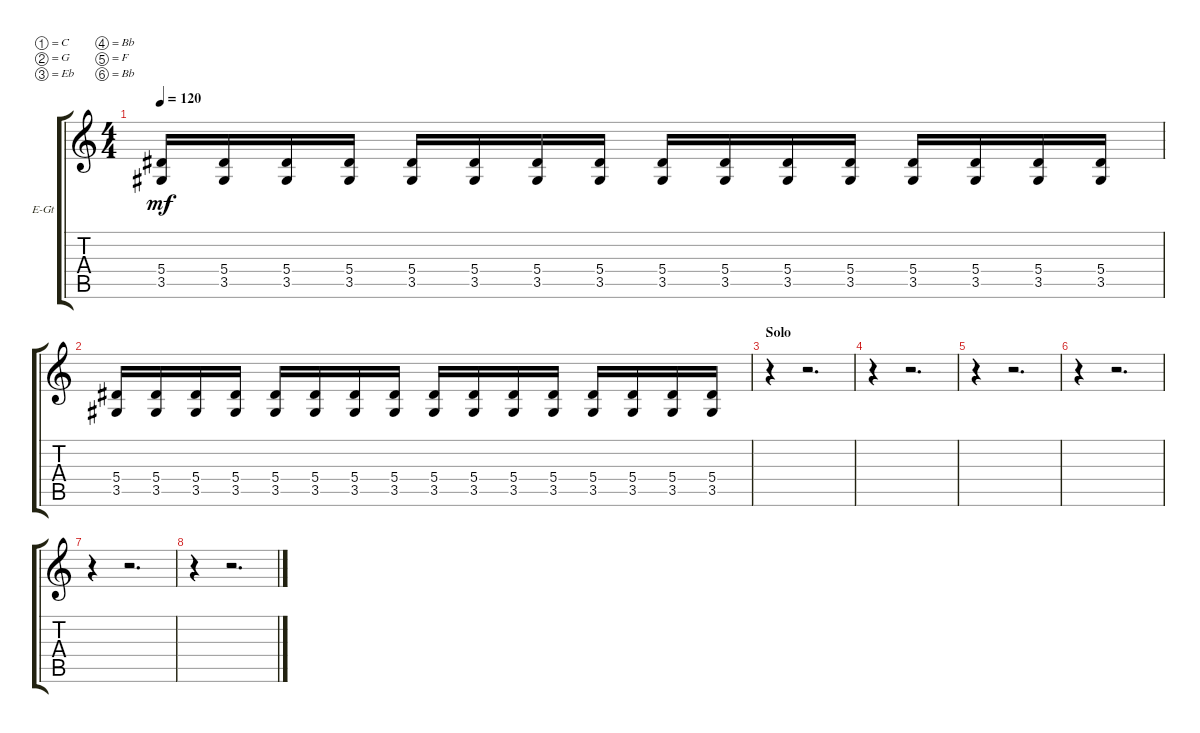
\bracketExtendMode groupsimilarinstruments
\firstSystemTrackNameOrientation horizontal
\otherSystemsTrackNameOrientation horizontal
\track ("Rhythm" "E-Gt") {instrument distortionguitar}
\staff {score tabs}
\tuning (C4 G3 Eb3 Bb2 F2 Bb1)
\ts (4 4)
\tempo 120
\clef g2
\ks c
(5.4 3.5).16{dy mf} (5.4 3.5).16 (5.4 3.5).16 (5.4 3.5).16 (5.4 3.5).16 (5.4 3.5).16 (5.4 3.5).16 (5.4 3.5).16 (5.4 3.5).16 (5.4 3.5).16 (5.4 3.5).16 (5.4 3.5).16 (5.4 3.5).16 (5.4 3.5).16 (5.4 3.5).16 (5.4 3.5).16 |
(5.4 3.5).16 (5.4 3.5).16 (5.4 3.5).16 (5.4 3.5).16 (5.4 3.5).16 (5.4 3.5).16 (5.4 3.5).16 (5.4 3.5).16 (5.4 3.5).16 (5.4 3.5).16 (5.4 3.5).16 (5.4 3.5).16 (5.4 3.5).16 (5.4 3.5).16 (5.4 3.5).16 (5.4 3.5).16 |
\section ("" "Solo")
r.4 r.2{d} |
r.4 r.2{d} |
r.4 r.2{d} |
r.4 r.2{d} |
r.4 r.2{d} |
r.4 r.2{d}
